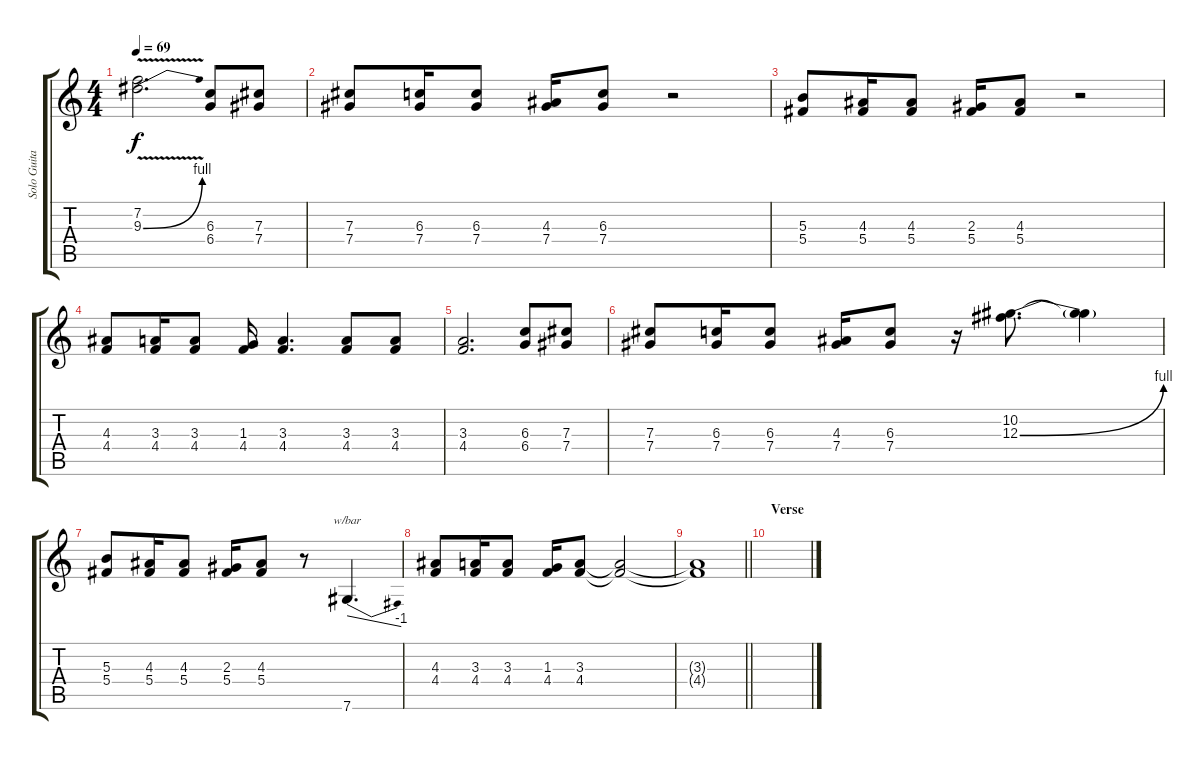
\track ("Solo Guitar" "Solo Guita") {instrument distortionguitar}
\staff {score tabs}
\tuning (Eb4 Bb3 Gb3 Db3 Ab2 Db2) {hide}
\ts (4 4)
\tempo 69
\clef g2
\ks c
(7.2 9.3{be (bend 0 0 60 4) v}).2{d dy f} (6.3 6.4).8 (7.3 7.4).8 |
(7.3 7.4).8 (6.3 7.4).16 (6.3 7.4).8 (4.3 7.4).16 (6.3 7.4).8 r.2 |
(5.3 5.4).8 (4.3 5.4).16 (4.3 5.4).8 (2.3 5.4).16 (4.3 5.4).8 r.2 |
(4.3 4.4).8 (3.3 4.4).16 (3.3 4.4).8 (1.3 4.4).16 (3.3 4.4).4{d} (3.3 4.4).8 (3.3 4.4).8 |
(3.3 4.4).2{d} (6.3 6.4).8 (7.3 7.4).8 |
(7.3 7.4).8 (6.3 7.4).16 (6.3 7.4).8 (4.3 7.4).16 (6.3 7.4).8 r.16 (10.2 12.3{be (bend 0 0 60 4)}).8{d} (10.2{t} 12.3{t}).4 |
(5.3 5.4).8 (4.3 5.4).16 (4.3 5.4).8 (2.3 5.4).16 (4.3 5.4).8 r.8 7.6.4{d tbe (dive default 0 0 60 -4)} |
(4.3 4.4).8 (3.3 4.4).16 (3.3 4.4).8 (1.3 4.4).16 (3.3 4.4).8 (3.3{t} 4.4{t}).2 |
\barLineRight lightlight
(3.3{t} 4.4{t}).1 |
\section ("" "Verse")
